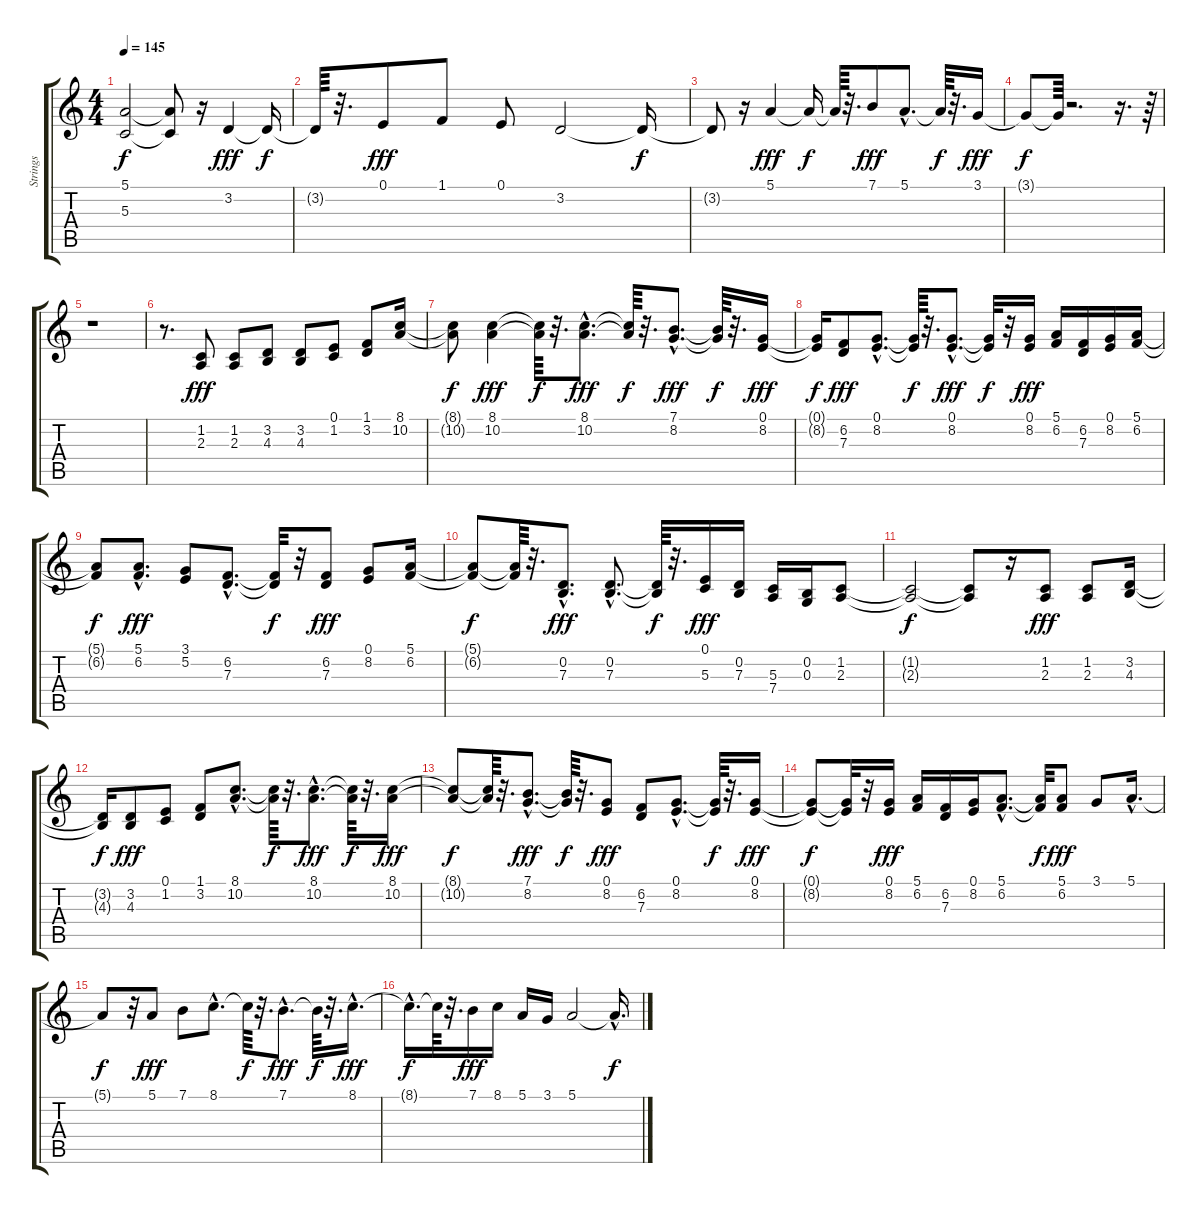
\track ("Strings" "Strings") {instrument stringensemble1}
\staff {score tabs}
\tuning (E4 B3 G3 D3 A2 E2) {hide}
\ts (4 4)
\tempo 145
\clef g2
\ks c
(5.1{t} 5.3{t}).2{dy f} (5.1{t} 5.3{t}).8 r.16 3.2.4{dy fff} 3.2{t}.16{dy f} |
3.2{t}.64 r.32{d} 0.1.8{dy fff} 1.1.8 0.1.8 3.2.2 3.2{t}.16{dy f} |
3.2{t}.8 r.16 5.1.4{dy fff} 5.1{t}.16{dy f} 5.1{t}.64 r.32{d} 7.1.8{dy fff} 5.1{hac}.8{d} 5.1{t}.64{dy f} r.32{d} 3.1.16{dy fff} |
3.1{t}.8{dy f} 3.1{t}.64 r.2{d} r.16{d} r.64 |
r.1 |
r.8{d} (1.2 2.3).8{dy fff} (1.2 2.3).8 (3.2 4.3).8 (3.2 4.3).8 (0.1 1.2).8 (1.1 3.2).8 (8.1 10.2).16 |
(8.1{t} 10.2{t}).8{dy f} (8.1 10.2).4{dy fff} (8.1{t} 10.2{t}).64{dy f} r.32{d} (8.1{hac} 10.2{hac}).8{d dy fff} (8.1{t} 10.2{t}).64{dy f} r.32{d} (7.1{hac} 8.2{hac}).8{d dy fff} (7.1{t} 8.2{t}).64{dy f} r.32{d} (0.1 8.2).16{dy fff} |
(0.1{t} 8.2{t}).16{dy f} (6.2 7.3).8{dy fff} (0.1{hac} 8.2{hac}).8{d} (0.1{t} 8.2{t}).64{dy f} r.32{d} (0.1{hac} 8.2{hac}).8{d dy fff} (0.1{t} 8.2{t}).32{dy f} r.32 (0.1 8.2).16{dy fff} (5.1 6.2).16 (6.2 7.3).16 (0.1 8.2).16 (5.1 6.2).16 |
(5.1{t} 6.2{t}).8{dy f} (5.1{hac} 6.2{hac}).8{d dy fff} (3.1 5.2).8 (6.2{hac} 7.3{hac}).8{d} (6.2{t} 7.3{t}).32{dy f} r.32 (6.2 7.3).8{dy fff} (0.1 8.2).8 (5.1 6.2).16 |
(5.1{t} 6.2{t}).8{dy f} (5.1{t} 6.2{t}).64 r.32{d} (0.2{hac} 7.3{hac}).8{d dy fff} (0.2{hac} 7.3{hac}).8{d} (0.2{t} 7.3{t}).64{dy f} r.32{d} (0.1 5.3).16{dy fff} (0.2 7.3).16 (5.3 7.4).16 (0.2 0.3).16 (1.2 2.3).8 |
(1.2{t} 2.3{t}).2{dy f} (1.2{t} 2.3{t}).8 r.16 (1.2 2.3).8{dy fff volume 12} (1.2 2.3).8{volume 16} (3.2 4.3).16 |
(3.2{t} 4.3{t}).16{dy f} (3.2 4.3).8{dy fff} (0.1 1.2).8 (1.1 3.2).8 (8.1{hac} 10.2{hac}).8{d} (8.1{t} 10.2{t}).64{dy f} r.32{d} (8.1{hac} 10.2{hac}).8{d dy fff} (8.1{t} 10.2{t}).64{dy f} r.32{d} (8.1 10.2).16{dy fff} |
(8.1{t} 10.2{t}).8{dy f} (8.1{t} 10.2{t}).64 r.32{d} (7.1{hac} 8.2{hac}).8{d dy fff} (7.1{t} 8.2{t}).64{dy f} r.32{d} (0.1 8.2).8{dy fff} (6.2 7.3).8 (0.1{hac} 8.2{hac}).8{d} (0.1{t} 8.2{t}).64{dy f} r.32{d} (0.1 8.2).16{dy fff} |
(0.1{t} 8.2{t}).8{dy f} (0.1{t} 8.2{t}).32 r.32 (0.1 8.2).16{dy fff} (5.1 6.2).16 (6.2 7.3).16 (0.1 8.2).16 (5.1{hac} 6.2{hac}).8{d} (5.1{t} 6.2{t}).32{dy f} (5.1 6.2).8{dy fff} 3.1.8 5.1{hac}.16{d} |
5.1{t}.8{dy f} r.32 5.1.8{dy fff} 7.1.8 8.1{hac}.8{d} 8.1{t}.64{dy f} r.32{d} 7.1{hac}.8{d dy fff} 7.1{t}.64{dy f} r.32{d} 8.1{hac}.16{d dy fff} |
8.1{hac t}.16{d dy f} 8.1{t}.64 r.32{d} 7.1.16{dy fff} 8.1.16 5.1.16 3.1.16 5.1.2 5.1{hac t}.16{d dy f}
